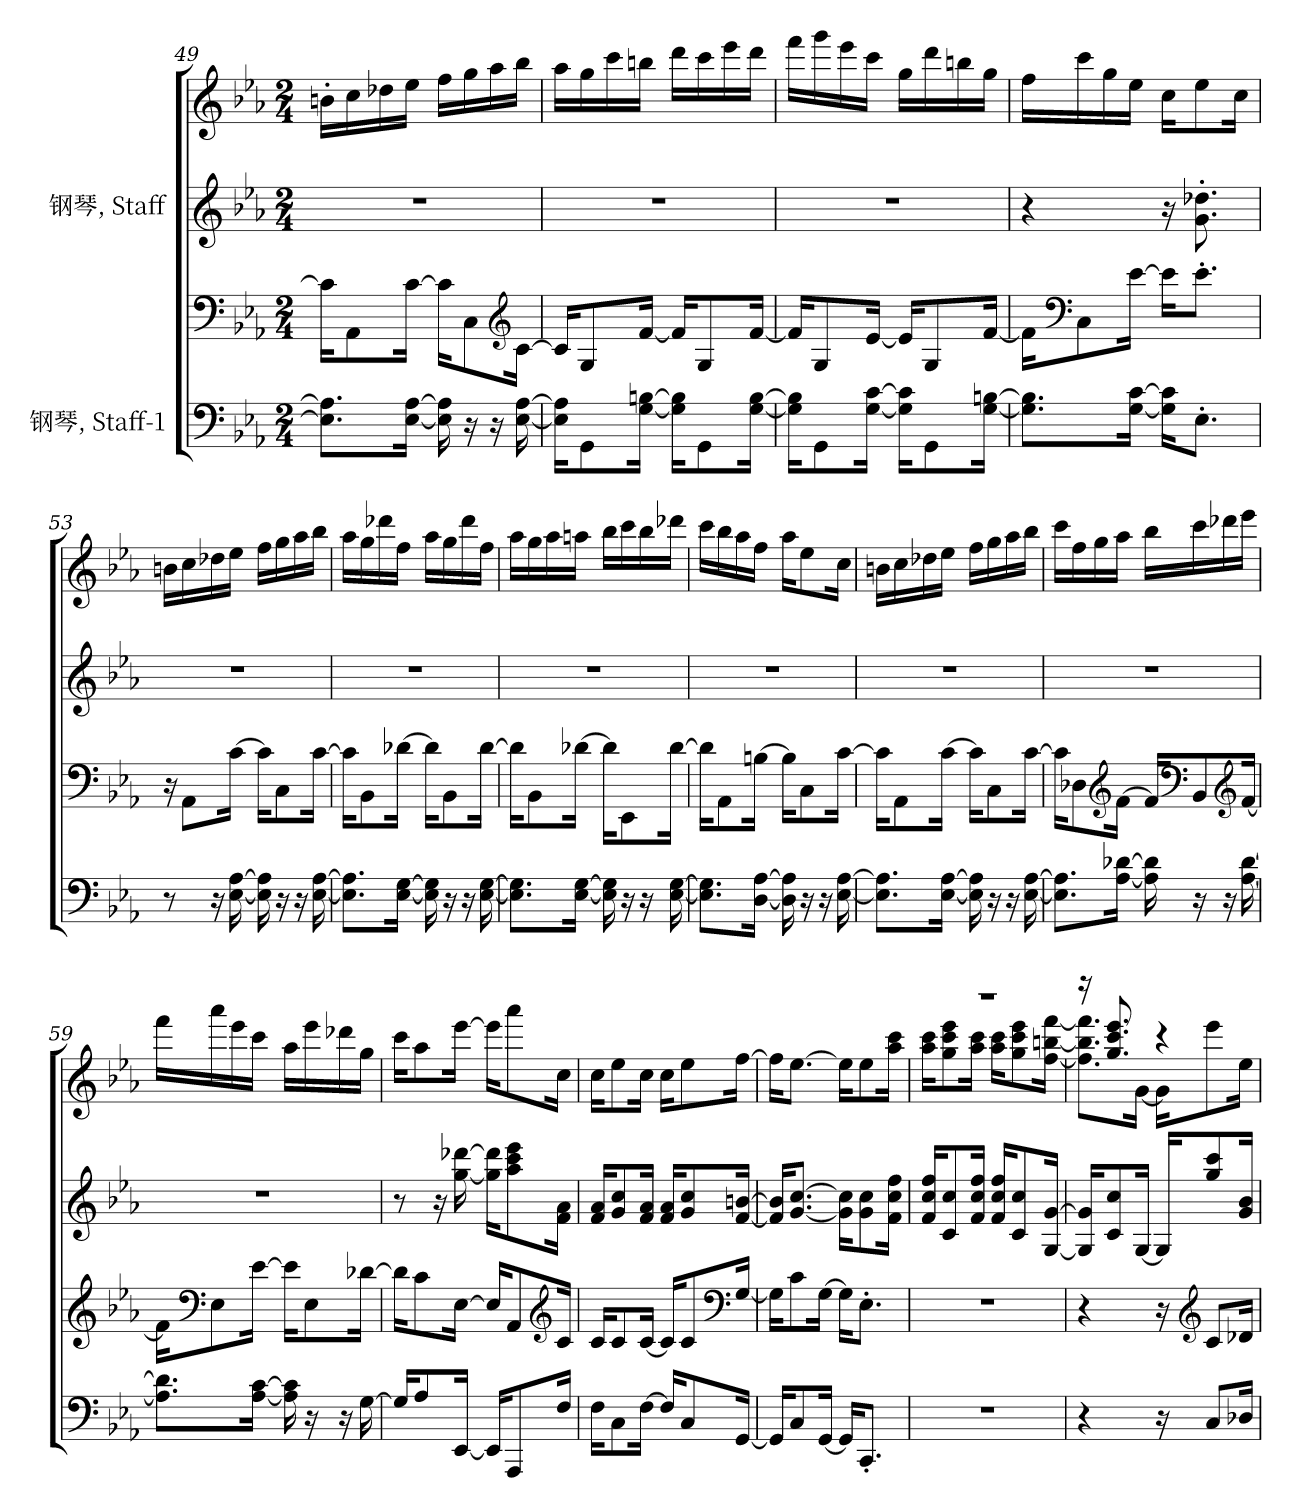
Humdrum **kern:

**kern	**kern	**kern	**kern
*part2	*part2	*part1	*part1
*staff4	*staff3	*staff2	*staff1
*I"钢琴, Staff-1	*	*I"钢琴, Staff	*
*clefF4	*clefF4	*clefG2	*clefG2
*k[b-e-a-]	*k[b-e-a-]	*k[b-e-a-]	*k[b-e-a-]
*M2/4	*M2/4	*M2/4	*M2/4
=49	=49	=49	=49
8.E-\] 8.A-\]L	16c\KL]	2r	16bn'\LL
.	8AA-\	.	16cc\
.	.	.	16dd-X\
[16E-\ [16A-\Jk	[16c\Jk	.	16ee-\JJ
16E-\] 16A-\]	16c\KL]	.	16ff\LL
16r	8C\	.	16gg\
16r	.	.	16aa-\
*	*clefG2	*	*
[16E-\ [16A-\	[16c\Jk	.	16bb-\JJ
=50	=50	=50	=50
16E-\] 16A-\]KL	16c/KL]	2r	16aa-\LL
8GG\	8G/	.	16gg\
.	.	.	16ccc\
[16G\ [16Bn\Jk	[16f/Jk	.	16bbn\JJ
16G\] 16B\]KL	16f/KL]	.	16ddd\LL
8GG\	8G/	.	16ccc\
.	.	.	16eee-\
[16G\ [16B\Jk	[16f/Jk	.	16ddd\JJ
!!LO:LB:g=z
=51	=51	=51	=51
16G\] 16B\]KL	16f/KL]	2r	16fff\LL
*	*	*	*MM120
8GG\	8G/	.	16ggg\
.	.	.	16eee-\
[16G\ [16c\Jk	[16e-/Jk	.	16ccc\JJ
16G\] 16c\]KL	16e-/KL]	.	16gg\LL
8GG\	8G/	.	16ddd\
.	.	.	16bbn\
[16G\ [16Bn\Jk	[16f/Jk	.	16gg\JJ
=52	=52	=52	=52
8.G\] 8.B\]L	16f\KL]	4r	16ff\LL
*	*clefF4	*	*
.	8C\	.	16ccc\
.	.	.	16gg\
[16G\ [16c\Jk	[16e-\Jk	.	16ee-\JJ
16G\] 16c\]KL	16e-\KL]	16r	16cc\KL
*	*	*	*MM130
8.E-'\J	8.e-'\J	8.g\' 8.dd-X\'	8ee-\
.	.	.	16cc\Jk
=53	=53	=53	=53
8r	16r	2r	16bn\LL
.	8AA-\L	.	16cc\
16r	.	.	16dd-X\
[16E-\ [16A-\	[16c\Jk	.	16ee-\JJ
16E-\] 16A-\]	16c\KL]	.	16ff\LL
16r	8C\	.	16gg\
16r	.	.	16aa-\
[16E-\ [16A-\	[16c\Jk	.	16bb-\JJ
!!LO:LB:g=z
=54	=54	=54	=54
8.E-\] 8.A-\]L	16c\KL]	2r	16aa-\LL
.	8BB-\	.	16gg\
.	.	.	16ddd-X\
[16E-\ [16G\Jk	[16d-X\Jk	.	16ff\JJ
16E-\] 16G\]	16d-\KL]	.	16aa-\LL
16r	8BB-\	.	16gg\
16r	.	.	16ddd-\
[16E-\ [16G\	[16d-\Jk	.	16ff\JJ
=55	=55	=55	=55
8.E-\] 8.G\]L	16d-\KL]	2r	16aa-\LL
.	8BB-\	.	16gg\
.	.	.	16aa-\
[16E-\ [16G\Jk	[16d-X\Jk	.	16aan\JJ
16E-\] 16G\]	16d-\KL]	.	16bb-\LL
16r	8EE-\	.	16ccc\
16r	.	.	16bb-\
[16E-\ [16G\	[16d-\Jk	.	16ddd-X\JJ
=56	=56	=56	=56
8.E-\] 8.G\]L	16d-\KL]	2r	16ccc\LL
.	8AA-\	.	16bb-\
.	.	.	16aa-\
[16D\ [16A-\Jk	[16Bn\Jk	.	16ff\JJ
16D\] 16A-\]	16B\KL]	.	16aa-\KL
16r	8C\	.	8ee-\
16r	.	.	.
[16E-\ [16A-\	[16c\Jk	.	16cc\Jk
!!LO:PB:g=z
=57	=57	=57	=57
8.E-\] 8.A-\]L	16c\KL]	2r	16bn\LL
*	*	*	*MM140
.	8AA-\	.	16cc\
.	.	.	16dd-X\
[16E-\ [16A-\Jk	[16c\Jk	.	16ee-\JJ
16E-\] 16A-\]	16c\KL]	.	16ff\LL
16r	8C\	.	16gg\
16r	.	.	16aa-\
[16E-\ [16A-\	[16c\Jk	.	16bb-\JJ
=58	=58	=58	=58
8.E-\] 8.A-\]L	16c\KL]	2r	16ccc\LL
*	*	*	*MM145
.	8D-X\	.	16ff\
.	.	.	16gg\
*	*clefG2	*	*
[16A-\ [16d-X\Jk	[16f\Jk	.	16aa-\JJ
16A-\] 16d-\]	16f/KL]	.	16bb-\LL
*	*clefF4	*	*
16r	8BB-/	.	16ccc\
16r	.	.	16ddd-X\
*	*clefG2	*	*
[16A-\ [16d-\	[16f/Jk	.	16eee-\JJ
=59	=59	=59	=59
8.A-\] 8.d-\]L	16f\KL]	2r	16fff\LL
*	*clefF4	*	*
*	*	*	*MM150
.	8E-\	.	16aaa-\
.	.	.	16eee-\
[16A-\ [16c\Jk	[16e-\Jk	.	16ccc\JJ
16A-\] 16c\]	16e-\KL]	.	16aa-\LL
16r	8E-\	.	16eee-\
16r	.	.	16ddd-X\
[16G\	[16d-X\Jk	.	16gg\JJ
!!LO:LB:g=z
=60	=60	=60	=60
16G/KL]	16d-\KL]	8r	16ccc\KL
*	*	*	*MM130
8A-/	8c\	.	8aa-\
.	.	16r	.
[16EE-/Jk	[16E-\Jk	[16gg\ [16ddd-X\	[16eee-\Jk
16EE-/KL]	16E-/KL]	16gg\] 16ddd-\]KL	16eee-\KL]
8AAA-/	8AA-/	8aa-\ 8ccc\ 8eee-\	8aaa-\
*	*clefG2	*	*
16F/Jk	16c/Jk	16f\ 16a-\Jk	16cc\Jk
=61	=61	=61	=61
16F\KL	16c/KL	16f/ 16a-/KL	16cc\KL
8C\	8c/	8g/ 8cc/	8ee-\
[16F\Jk	[16c/Jk	16f/ 16a-/Jk	16cc\Jk
16F/KL]	16c/KL]	16f/ 16a-/KL	16cc\KL
8C/	8c/	8g/ 8cc/	8ee-\
*	*clefF4	*	*
[16GG/Jk	[16G/Jk	[16f/ [16bn/Jk	[16ff\Jk
=62	=62	=62	=62
16GG/KL]	16G\KL]	16f/] 16b/]KL	16ff\KL]
8C/	8c\	[8.g/ [8.cc/J	[8.ee-\J
[16GG/Jk	[16G\Jk	.	.
16GG/KL]	16G\KL]	16g\] 16cc\]KL	16ee-\KL]
8.CC'/J	8.E-'\J	8g\ 8cc\	8ee-\
.	.	16f\ 16cc\ 16ff\Jk	16aa-\ 16ccc\Jk
=63	=63	=63	=63
*	*	*	*^
2r	2r	16f/ 16cc/ 16ff/KL	2r	16aa-\ 16ccc\KL
.	.	8c/ 8cc/	.	8gg\ 8ccc\ 8eee-\
.	.	16f/ 16cc/ 16ff/Jk	.	16aa-\ 16ccc\Jk
.	.	16f/ 16cc/ 16ff/KL	.	16aa-\ 16ccc\KL
.	.	8c/ 8cc/	.	8gg\ 8ccc\ 8eee-\
.	.	[16G/ [16g/Jk	.	[16ff\ [16bbn\ [16fff\Jk
!!LO:LB:g=z	!!
=64	=64	=64	=64	=64
4r	4r	16G/] 16g/]KL	16r	8.ff\] 8.bb\] 8.fff\]L
.	.	8c/ 8cc/	8.gg/ 8.ccc/ 8.eee-/	.
.	.	[16G/Jk	.	[16g\Jk
16r	16r	16G/KL]	4r	16g\KL]
*	*clefG2	*	*	*
8C/L	8c/L	8gg/ 8ccc/	.	8eee-\
16D-X/Jk	16d-X/Jk	16g/ 16b-/Jk	.	16ee-\Jk
*	*	*	*v	*v
=	=	=	=
*-	*-	*-	*-
